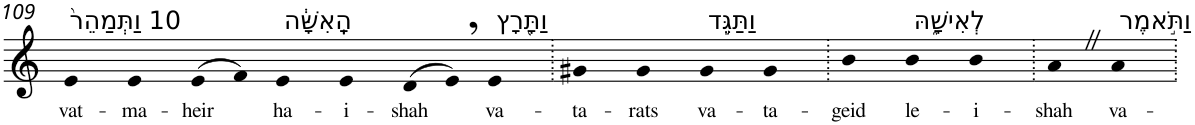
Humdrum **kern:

**kern	**text
*part1	*part1
*staff1	*staff1
*I"Piano	*
*I'Pno	*
!!LO:PB:g=z
*clefG2	*
*k[]	*
=109	=109
!LO:TX:a:t=10 וַתְּמַהֵר֙	!
!	!LO:LY:b
4e	vat-
!	!LO:LY:b
4e	-ma-
!	!LO:LY:b
(>8e	-heir
8f)	.
!LO:TX:a:t=הָֽאִשָּׁ֔ה	!
!	!LO:LY:b
4e	ha-
!	!LO:LY:b
4e	-i-
!	!LO:LY:b
(>8d	-shah
8e,)	.
!LO:TX:a:t=וַתָּ֖רָץ	!
!	!LO:LY:b
4e	va-
=110.	=110.
!	!LO:LY:b
4g#X	-ta-
!	!LO:LY:b
4g#	-rats
!LO:TX:a:t=וַתַּגֵּ֣ד	!
!	!LO:LY:b
4g#	va-
!	!LO:LY:b
4g#	-ta-
=111.	=111.
!	!LO:LY:b
4b	-geid
!LO:TX:a:t=לְאִישָׁ֑הּ	!
!	!LO:LY:b
4b	le-
!	!LO:LY:b
4b	-i-
=112.	=112.
!	!LO:LY:b
4aZ	-shah
!LO:TX:a:t=וַתֹּ֣אמֶר	!
!	!LO:LY:b
4a	va-
=.	=.
*-	*-
